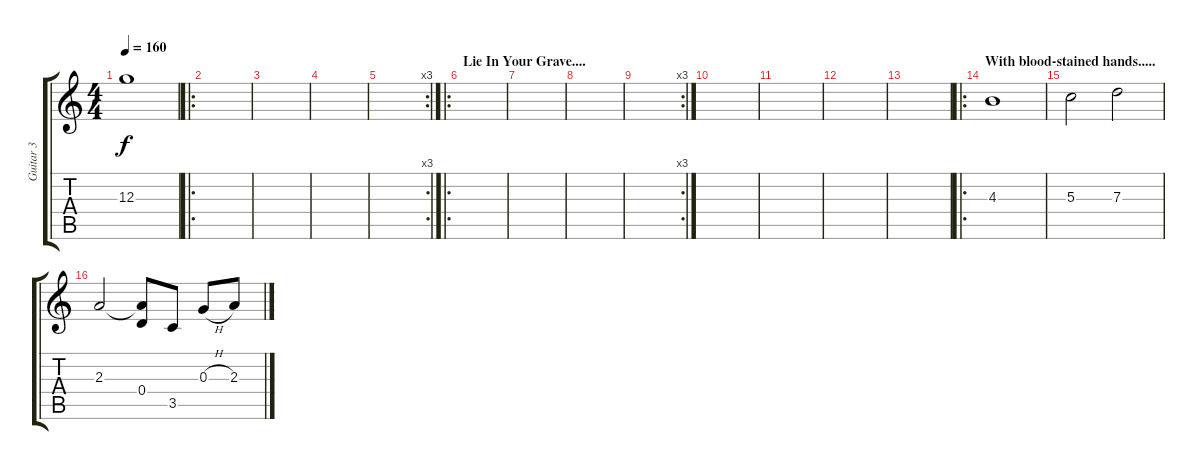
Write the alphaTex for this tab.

\track ("Guitar 3" "Guitar 3") {instrument distortionguitar}
\staff {score tabs}
\tuning (E4 B3 G3 D3 A2 E2) {hide}
\ts (4 4)
\tempo 160
\clef g2
\ks c
12.3{t}.1{dy f} |
\ro
|
|
|
\rc 3
|
\ro
\section ("" "Lie In Your Grave....")
|
|
|
\rc 3
|
|
|
|
|
\ro
\section ("" "With blood-stained hands.....")
4.3.1 |
5.3.2 7.3.2 |
2.3.2 (2.3{t} 0.4).8 3.5.8 0.3{h}.8 2.3.8
